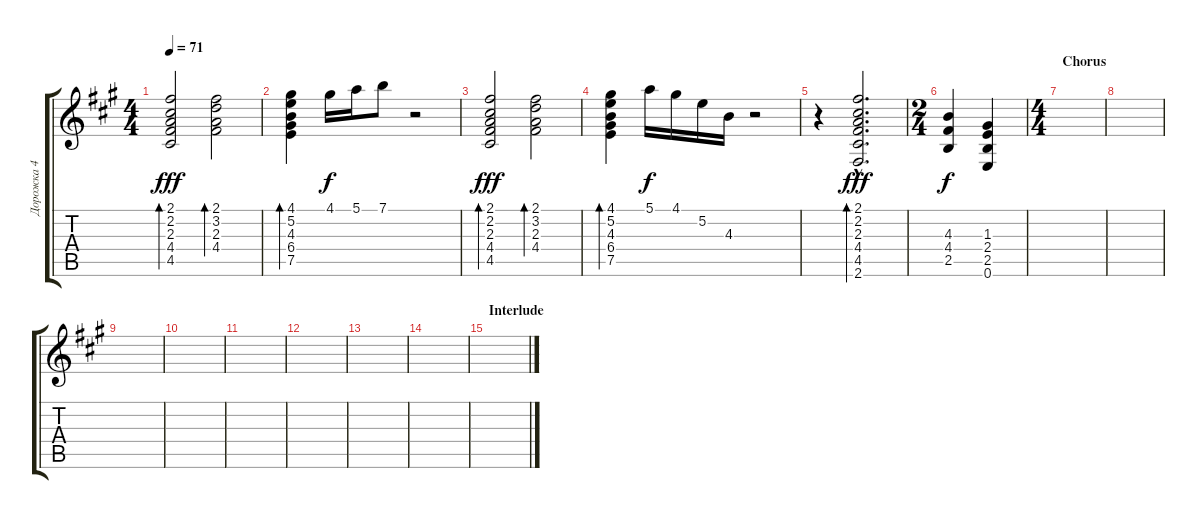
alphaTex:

\track ("Дорожка 4" "Дорожка 4") {instrument acousticguitarsteel}
\staff {score tabs}
\tuning (E4 B3 G3 D3 A2 E2) {hide}
\ts (4 4)
\tempo 71
\clef g2
\ks f#minor
(2.1 2.2 2.3 4.4 4.5).2{bd 240 dy fff} (2.1 3.2 2.3 4.4).2{bd 240} |
(4.1 5.2 4.3 6.4 7.5).4{bd 240} 4.1.16{dy f} 5.1.16 7.1.8 r.2 |
(2.1 2.2 2.3 4.4 4.5).2{bd 240 dy fff} (2.1 3.2 2.3 4.4).2{bd 240} |
(4.1 5.2 4.3 6.4 7.5).4{bd 240} 5.1.16{dy f} 4.1.16 5.2.16 4.3.16 r.2 |
r.4 (2.1{hac} 2.2{hac} 2.3{hac} 4.4{hac} 4.5{hac} 2.6{hac}).2{d bd 240 dy fff} |
\ts (2 4)
(4.3 4.4 2.5).4{dy f} (1.3 2.4 2.5 0.6).4 |
\ts (4 4)
\section ("" "Chorus")
|
|
|
|
|
|
|
|
\section ("" "Interlude")
